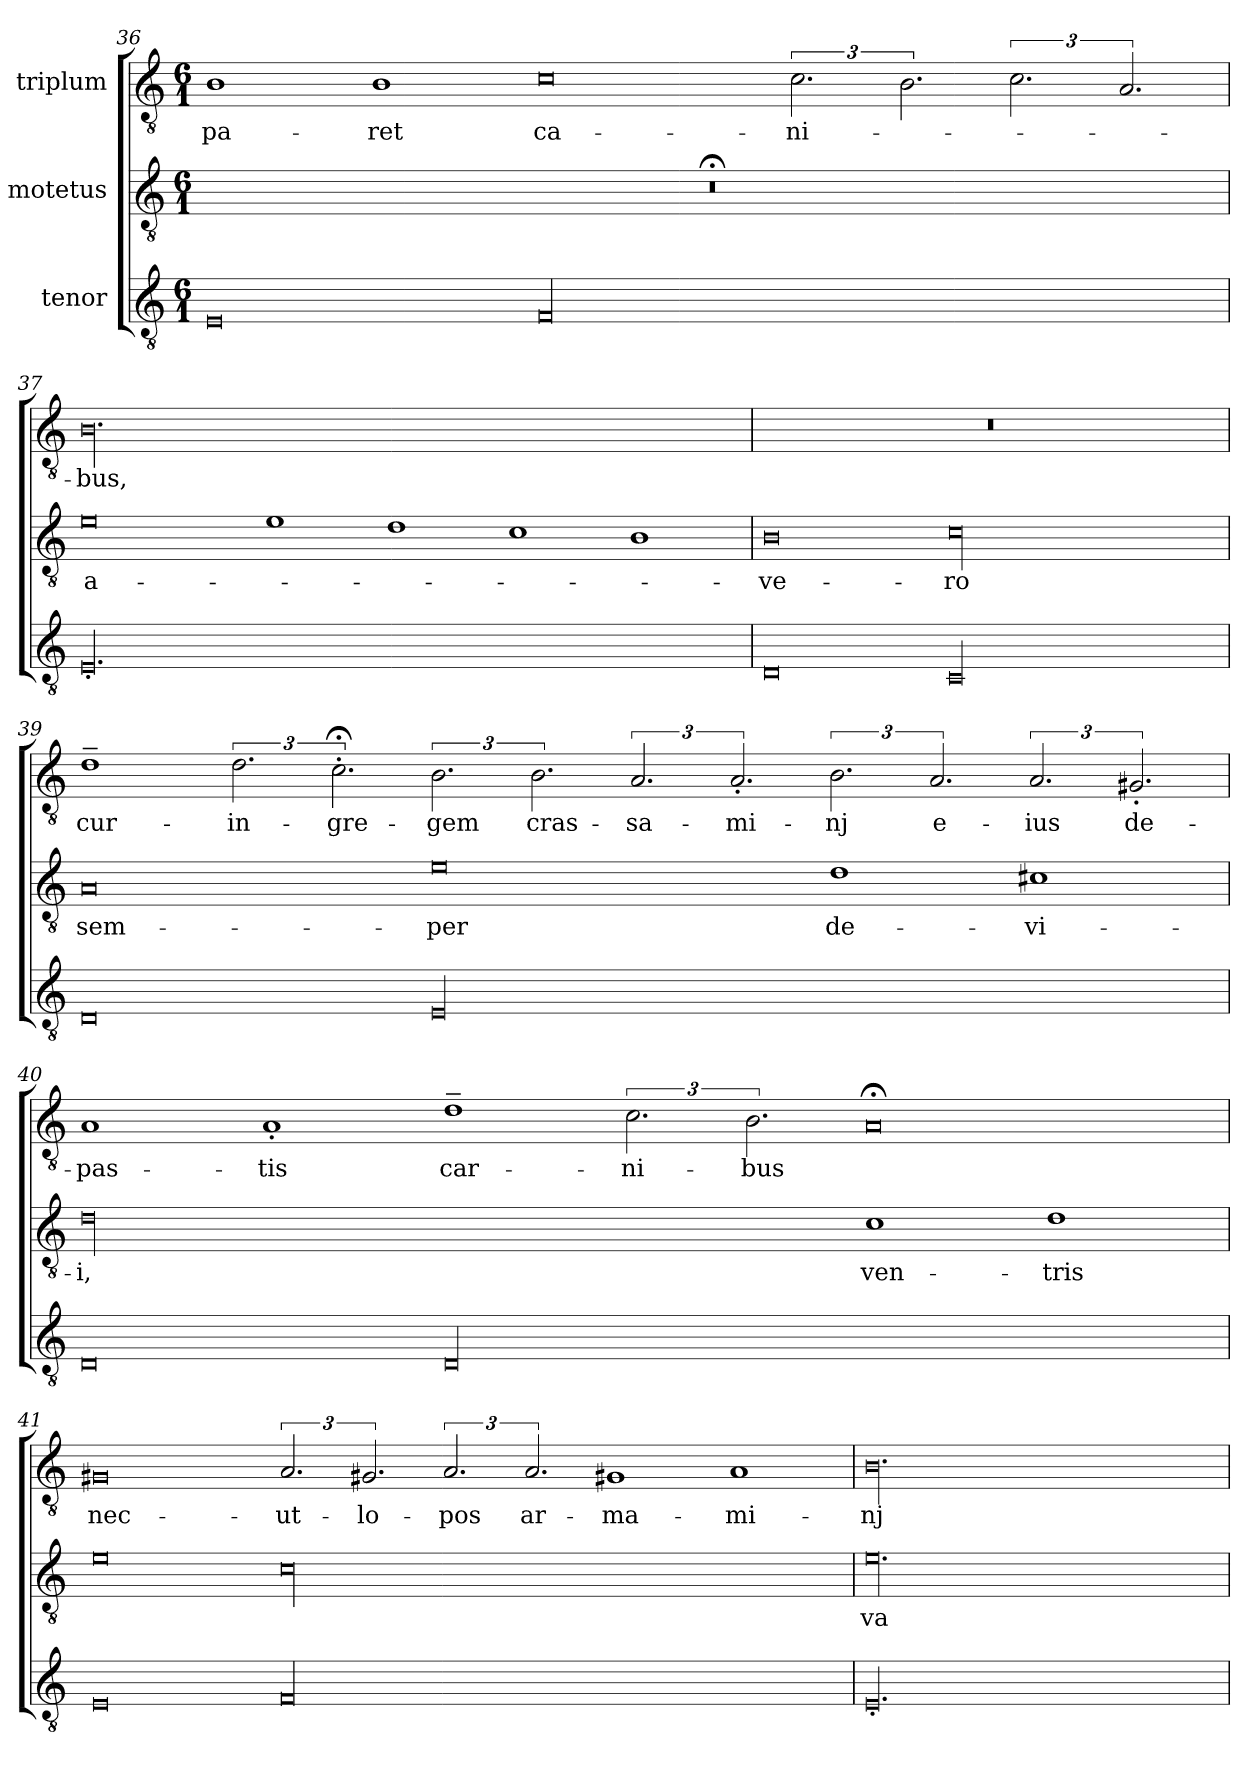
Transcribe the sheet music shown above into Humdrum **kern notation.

**kern	**kern	**text	**kern	**text
*part3	*part2	*part2	*part1	*part1
*staff3	*staff2	*staff2	*staff1	*staff1
*I"tenor	*I"motetus	*	*I"triplum	*
*clefGv2	*clefGv2	*	*clefGv2	*
*k[]	*k[]	*	*k[]	*
*C:	*C:	*	*C:	*
*M6/1	*M6/1	*	*M6/1	*
=36	=36	=36	=36	=36
0E/	00.r;<	.	1B\	pa-
.	.	.	1B\	-ret
00F/	.	.	0c\	ca-
.	.	.	3.c\	-ni-
.	.	.	3.B\	.
.	.	.	3.c\	.
.	.	.	3.A/	.
=37	=37	=37	=37	=37
00.E'/	0e\	a-	00.B\	-bus,
.	1e\	.	.	.
.	1d\	.	.	.
.	1c\	.	.	.
.	1B\	.	.	.
=38	=38	=38	=38	=38
0D/	0B\	ve-	00.r	.
00C/	00c\	-ro	.	.
!!LO:PB:g=z
=39	=39	=39	=39	=39
0D/	0A/	sem-	1d~\	cur-
.	.	.	3.d\	in-
.	.	.	3.c;<'\	gre-
00E/	0e\	-per	3.B\	-gem
.	.	.	3.B\	cras-
.	.	.	3.A/	-sa-
.	.	.	3.A'/	-mi-
.	1d\	de-	3.B\	-nj
.	.	.	3.A/	e-
.	1c#X\	-vi-	3.A/	-ius
.	.	.	3.G#X'/	de-
=40	=40	=40	=40	=40
0D/	00d\	-i,	1A/	-pas-
.	.	.	1A'/	-tis
00D/	.	.	1d~\	car-
.	.	.	3.c\	-ni-
.	.	.	3.B\	-bus
.	1c\	ven-	0A;</	.
.	1d\	-tris	.	.
=41	=41	=41	=41	=41
0E/	0e\	.	0G#X/	nec-
00F/	00c\	.	3.A/	ut-
.	.	.	3.G#X/	lo-
.	.	.	3.A/	-pos
.	.	.	3.A/	ar-
.	.	.	1G#X/	-ma-
.	.	.	1A/	-mi-
=42	=42	=42	=42	=42
00.E'/	00.e\	va-	00.B\	-nj
=	=	=	=	=
*-	*-	*-	*-	*-
